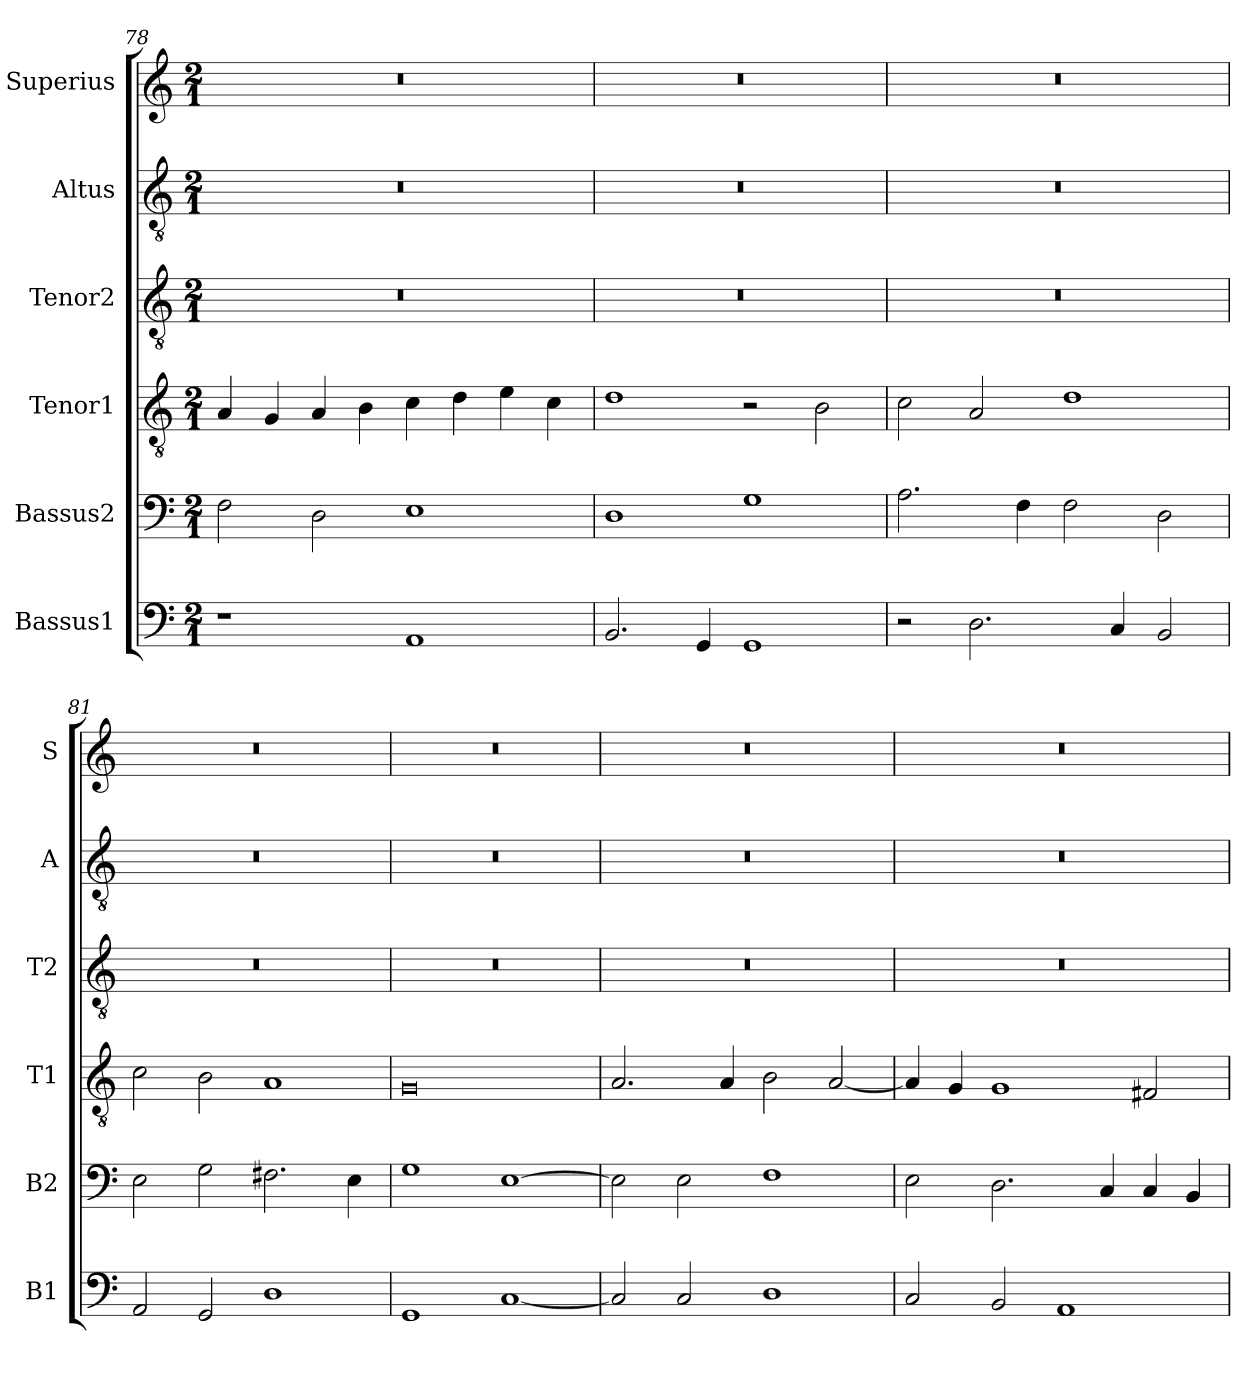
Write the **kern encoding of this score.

**kern	**kern	**kern	**kern	**kern	**kern
*part6	*part5	*part4	*part3	*part2	*part1
*staff6	*staff5	*staff4	*staff3	*staff2	*staff1
*I"Bassus1	*I"Bassus2	*I"Tenor1	*I"Tenor2	*I"Altus	*I"Superius
*I'B1	*I'B2	*I'T1	*I'T2	*I'A	*I'S
*clefF4	*clefF4	*clefGv2	*clefGv2	*clefGv2	*clefG2
*k[]	*k[]	*k[]	*k[]	*k[]	*k[]
*M2/1	*M2/1	*M2/1	*M2/1	*M2/1	*M2/1
=78	=78	=78	=78	=78	=78
1r	2F\	4A/	0r	0r	0r
.	.	4G/	.	.	.
.	2D\	4A/	.	.	.
.	.	4B\	.	.	.
1AA	1E	4c\	.	.	.
.	.	4d\	.	.	.
.	.	4e\	.	.	.
.	.	4c\	.	.	.
=79	=79	=79	=79	=79	=79
2.BB/	1D	1d	0r	0r	0r
4GG/	.	.	.	.	.
1GG	1G	2r	.	.	.
.	.	2B\	.	.	.
=80	=80	=80	=80	=80	=80
2r	2.A\	2c\	0r	0r	0r
2.D\	.	2A/	.	.	.
.	4F\	.	.	.	.
.	2F\	1d	.	.	.
4C/	.	.	.	.	.
2BB/	2D\	.	.	.	.
=81	=81	=81	=81	=81	=81
2AA/	2E\	2c\	0r	0r	0r
2GG/	2G\	2B\	.	.	.
1D	2.F#X\	1A	.	.	.
.	4E\	.	.	.	.
=82	=82	=82	=82	=82	=82
1GG	1G	0G	0r	0r	0r
[1C	[1E	.	.	.	.
=83	=83	=83	=83	=83	=83
2C/]	2E\]	2.A/	0r	0r	0r
2C/	2E\	.	.	.	.
.	.	4A/	.	.	.
1D	1F	2B\	.	.	.
.	.	[2A/	.	.	.
=84	=84	=84	=84	=84	=84
2C/	2E\	4A/]	0r	0r	0r
.	.	4G/	.	.	.
2BB/	2.D\	1G	.	.	.
1AA	.	.	.	.	.
.	4C/	.	.	.	.
.	4C/	2F#X/	.	.	.
.	4BB/	.	.	.	.
=	=	=	=	=	=
*-	*-	*-	*-	*-	*-
